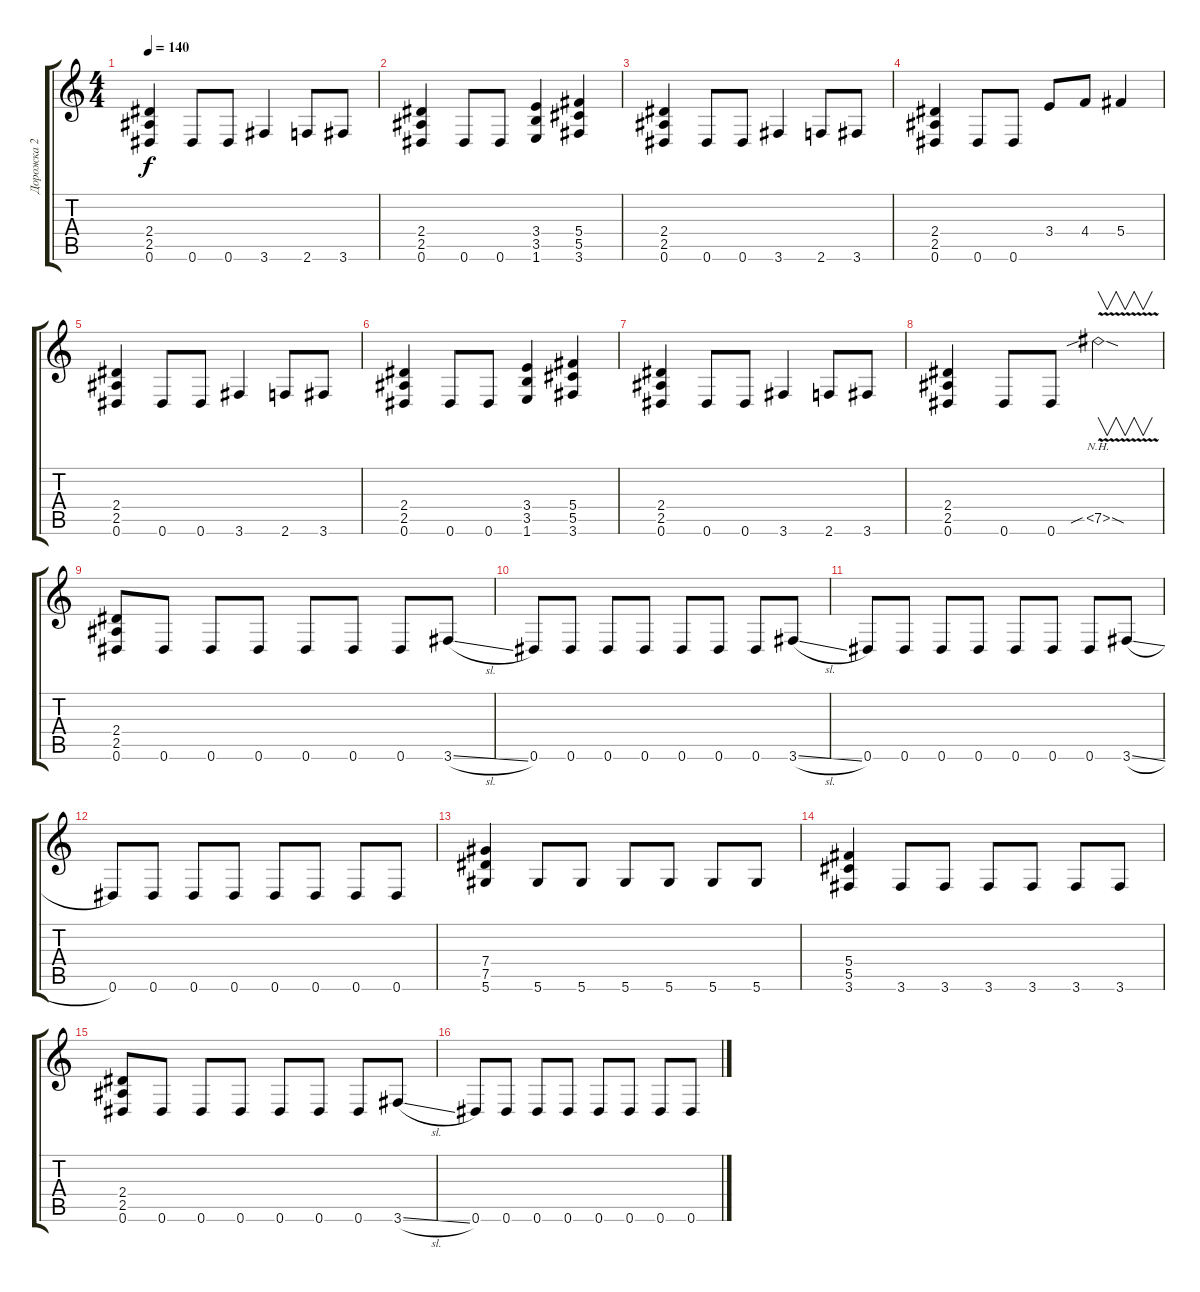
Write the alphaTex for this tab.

\track ("Дорожка 2" "Дорожка 2") {instrument distortionguitar}
\staff {score tabs}
\tuning (Eb4 Bb3 Gb3 Db3 Ab2 Eb2) {hide}
\ts (4 4)
\tempo 140
\clef g2
\ks c
(2.4 2.5 0.6).4{dy f} 0.6.8 0.6.8 3.6.4 2.6.8 3.6.8 |
(2.4 2.5 0.6).4 0.6.8 0.6.8 (3.4 3.5 1.6).4 (5.4 5.5 3.6).4 |
(2.4 2.5 0.6).4 0.6.8 0.6.8 3.6.4 2.6.8 3.6.8 |
(2.4 2.5 0.6).4 0.6.8 0.6.8 3.4.8 4.4.8 5.4.4 |
(2.4 2.5 0.6).4 0.6.8 0.6.8 3.6.4 2.6.8 3.6.8 |
(2.4 2.5 0.6).4 0.6.8 0.6.8 (3.4 3.5 1.6).4 (5.4 5.5 3.6).4 |
(2.4 2.5 0.6).4 0.6.8 0.6.8 3.6.4 2.6.8 3.6.8 |
(2.4 2.5 0.6).4 0.6.8 0.6.8 7.5{nh v sib sod}.2{v} |
(2.4 2.5 0.6).8 0.6.8 0.6.8 0.6.8 0.6.8 0.6.8 0.6.8 3.6{sl}.8 |
0.6.8 0.6.8 0.6.8 0.6.8 0.6.8 0.6.8 0.6.8 3.6{sl}.8 |
0.6.8 0.6.8 0.6.8 0.6.8 0.6.8 0.6.8 0.6.8 3.6{sl}.8 |
0.6.8 0.6.8 0.6.8 0.6.8 0.6.8 0.6.8 0.6.8 0.6.8 |
(7.4 7.5 5.6).4 5.6.8 5.6.8 5.6.8 5.6.8 5.6.8 5.6.8 |
(5.4 5.5 3.6).4 3.6.8 3.6.8 3.6.8 3.6.8 3.6.8 3.6.8 |
(2.4 2.5 0.6).8 0.6.8 0.6.8 0.6.8 0.6.8 0.6.8 0.6.8 3.6{sl}.8 |
0.6.8 0.6.8 0.6.8 0.6.8 0.6.8 0.6.8 0.6.8 0.6.8
